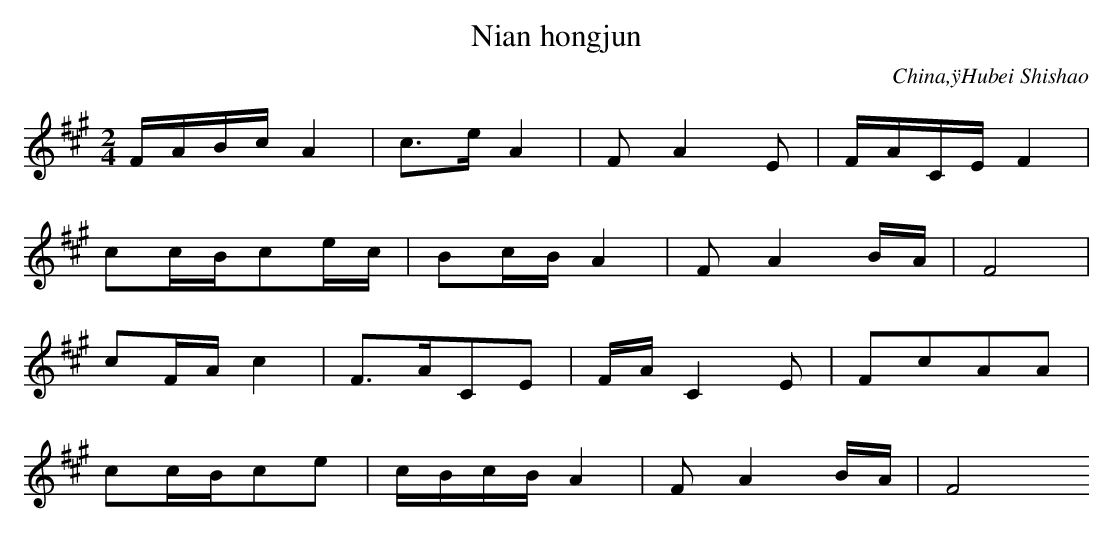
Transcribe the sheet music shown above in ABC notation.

X:1
T: Nian hongjun
O: China,ÿHubei Shishao
M: 2/4
L: 1/16
K: A
FABcA4 | c3eA4 | F2A4E2 | FACEF4 |
c2cBc2ec | B2cBA4 | F2A4BA | F8 |
c2FAc4 | F3AC2E2 | FAC4E2 | F2c2A2A2 |
c2cBc2e2 | cBcBA4 | F2A4BA | F8
